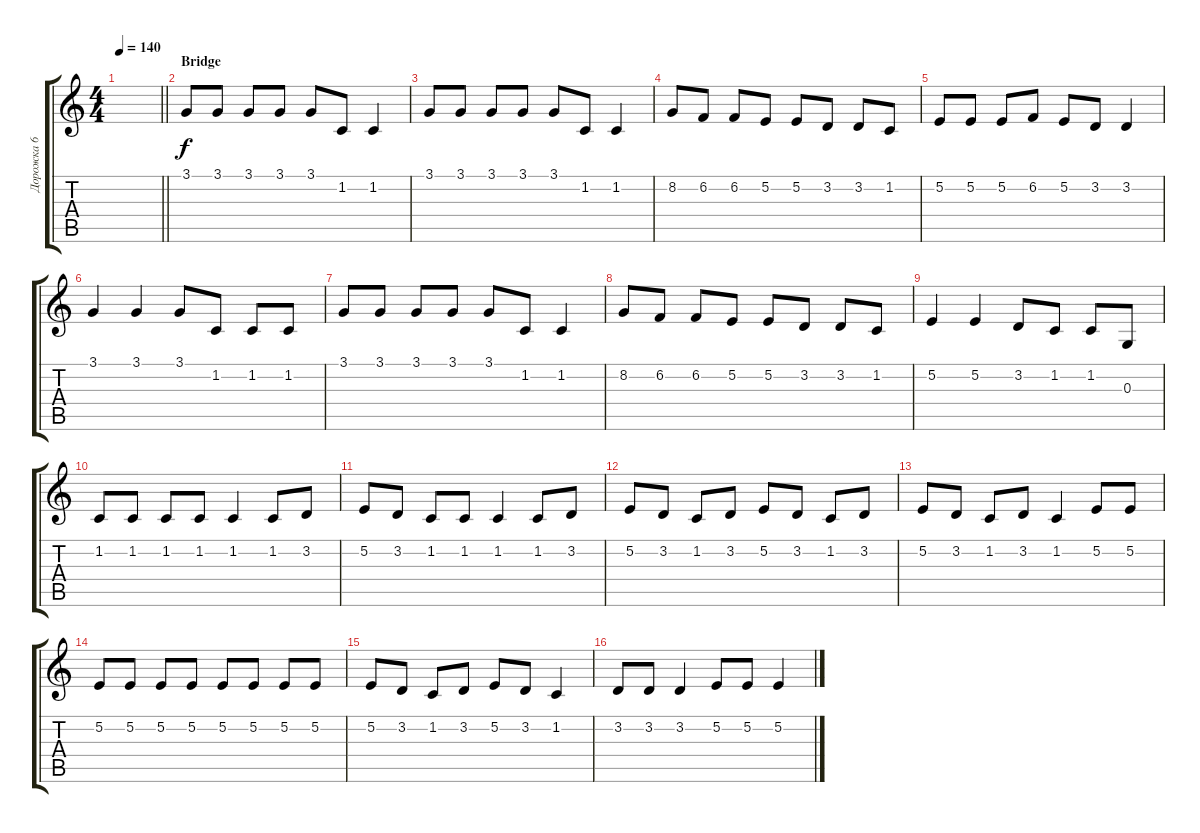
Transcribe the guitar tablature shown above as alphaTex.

\track ("Дорожка 6" "Дорожка 6") {instrument altosax}
\staff {score tabs}
\tuning (E4 B3 G3 D3 A2 E2) {hide}
\ts (4 4)
\tempo 140
\clef g2
\barLineRight lightlight
\ks c
|
\section ("" "Bridge")
3.1.8 3.1.8 3.1.8 3.1.8 3.1.8 1.2.8 1.2.4 |
3.1.8 3.1.8 3.1.8 3.1.8 3.1.8 1.2.8 1.2.4 |
8.2.8 6.2.8 6.2.8 5.2.8 5.2.8 3.2.8 3.2.8 1.2.8 |
5.2.8 5.2.8 5.2.8 6.2.8 5.2.8 3.2.8 3.2.4 |
3.1.4 3.1.4 3.1.8 1.2.8 1.2.8 1.2.8 |
3.1.8 3.1.8 3.1.8 3.1.8 3.1.8 1.2.8 1.2.4 |
8.2.8 6.2.8 6.2.8 5.2.8 5.2.8 3.2.8 3.2.8 1.2.8 |
5.2.4 5.2.4 3.2.8 1.2.8 1.2.8 0.3.8 |
1.2.8 1.2.8 1.2.8 1.2.8 1.2.4 1.2.8 3.2.8 |
5.2.8 3.2.8 1.2.8 1.2.8 1.2.4 1.2.8 3.2.8 |
5.2.8 3.2.8 1.2.8 3.2.8 5.2.8 3.2.8 1.2.8 3.2.8 |
5.2.8 3.2.8 1.2.8 3.2.8 1.2.4 5.2.8 5.2.8 |
5.2.8 5.2.8 5.2.8 5.2.8 5.2.8 5.2.8 5.2.8 5.2.8 |
5.2.8 3.2.8 1.2.8 3.2.8 5.2.8 3.2.8 1.2.4 |
3.2.8 3.2.8 3.2.4 5.2.8 5.2.8 5.2.4
